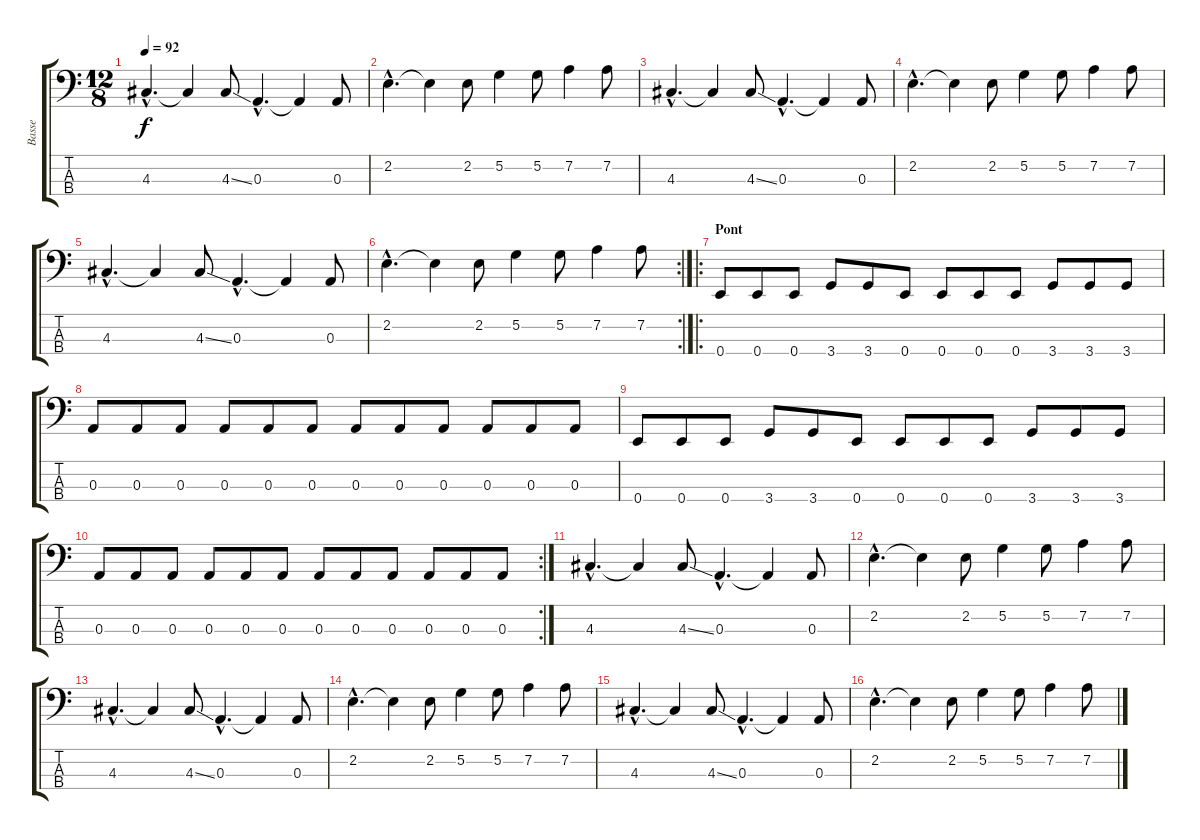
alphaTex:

\track ("Basse" "Basse") {instrument electricbassfinger}
\staff {score tabs}
\tuning (G2 D2 A1 E1) {hide}
\ts (12 8)
\tempo 92
\clef f4
\ks c
4.3{hac}.4{d dy f} 4.3{t}.4 4.3{ss}.8 0.3{hac}.4{d} 0.3{t}.4 0.3.8 |
2.2{hac}.4{d} 2.2{t}.4 2.2.8 5.2.4 5.2.8 7.2.4 7.2.8 |
4.3{hac}.4{d} 4.3{t}.4 4.3{ss}.8 0.3{hac}.4{d} 0.3{t}.4 0.3.8 |
2.2{hac}.4{d} 2.2{t}.4 2.2.8 5.2.4 5.2.8 7.2.4 7.2.8 |
4.3{hac}.4{d} 4.3{t}.4 4.3{ss}.8 0.3{hac}.4{d} 0.3{t}.4 0.3.8 |
\rc 2
2.2{hac}.4{d} 2.2{t}.4 2.2.8 5.2.4 5.2.8 7.2.4 7.2.8 |
\ro
\section ("" "Pont")
0.4.8 0.4.8 0.4.8 3.4.8 3.4.8 0.4.8 0.4.8 0.4.8 0.4.8 3.4.8 3.4.8 3.4.8 |
0.3.8 0.3.8 0.3.8 0.3.8 0.3.8 0.3.8 0.3.8 0.3.8 0.3.8 0.3.8 0.3.8 0.3.8 |
0.4.8 0.4.8 0.4.8 3.4.8 3.4.8 0.4.8 0.4.8 0.4.8 0.4.8 3.4.8 3.4.8 3.4.8 |
\rc 2
0.3.8 0.3.8 0.3.8 0.3.8 0.3.8 0.3.8 0.3.8 0.3.8 0.3.8 0.3.8 0.3.8 0.3.8 |
4.3{hac}.4{d} 4.3{t}.4 4.3{ss}.8 0.3{hac}.4{d} 0.3{t}.4 0.3.8 |
2.2{hac}.4{d} 2.2{t}.4 2.2.8 5.2.4 5.2.8 7.2.4 7.2.8 |
4.3{hac}.4{d} 4.3{t}.4 4.3{ss}.8 0.3{hac}.4{d} 0.3{t}.4 0.3.8 |
2.2{hac}.4{d} 2.2{t}.4 2.2.8 5.2.4 5.2.8 7.2.4 7.2.8 |
4.3{hac}.4{d} 4.3{t}.4 4.3{ss}.8 0.3{hac}.4{d} 0.3{t}.4 0.3.8 |
2.2{hac}.4{d} 2.2{t}.4 2.2.8 5.2.4 5.2.8 7.2.4 7.2.8
